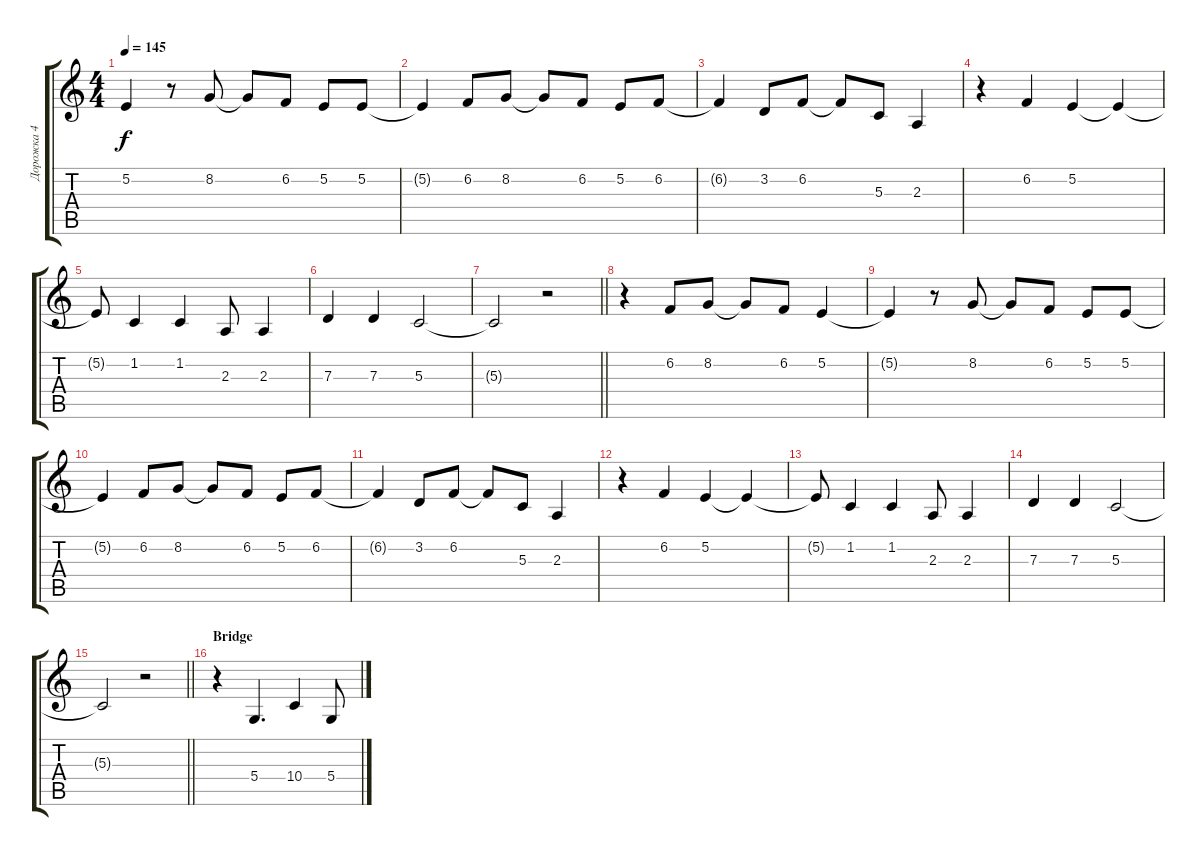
\track ("Дорожка 4" "Дорожка 4") {instrument altosax}
\staff {score tabs}
\tuning (E4 B3 G3 D3 A2 E2) {hide}
\ts (4 4)
\tempo 145
\clef g2
\ks c
5.2{t}.4{dy f} r.8 8.2.8 8.2{t}.8 6.2.8 5.2.8 5.2.8 |
5.2{t}.4 6.2.8 8.2.8 8.2{t}.8 6.2.8 5.2.8 6.2.8 |
6.2{t}.4 3.2.8 6.2.8 6.2{t}.8 5.3.8 2.3.4 |
r.4 6.2.4 5.2.4 5.2{t}.4 |
5.2{t}.8 1.2.4 1.2.4 2.3.8 2.3.4 |
7.3.4 7.3.4 5.3.2 |
\barLineRight lightlight
5.3{t}.2 r.2 |
r.4 6.2.8 8.2.8 8.2{t}.8 6.2.8 5.2.4 |
5.2{t}.4 r.8 8.2.8 8.2{t}.8 6.2.8 5.2.8 5.2.8 |
5.2{t}.4 6.2.8 8.2.8 8.2{t}.8 6.2.8 5.2.8 6.2.8 |
6.2{t}.4 3.2.8 6.2.8 6.2{t}.8 5.3.8 2.3.4 |
r.4 6.2.4 5.2.4 5.2{t}.4 |
5.2{t}.8 1.2.4 1.2.4 2.3.8 2.3.4 |
7.3.4 7.3.4 5.3.2 |
\barLineRight lightlight
5.3{t}.2 r.2 |
\section ("" "Bridge")
r.4 5.4.4{d} 10.4.4 5.4.8
